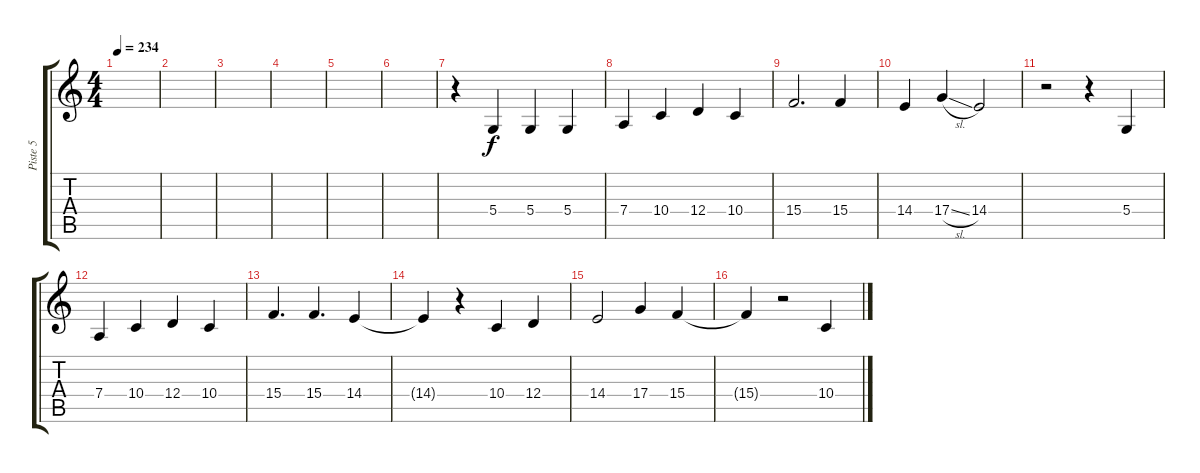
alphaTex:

\track ("Piste 5" "Piste 5") {instrument lead8bassandlead}
\staff {score tabs}
\tuning (E4 B3 G3 D3 A2 E2) {hide}
\ts (4 4)
\tempo 234
\clef g2
\ks c
|
|
|
|
|
|
r.4 5.4.4 5.4.4 5.4.4 |
7.4.4 10.4.4 12.4.4 10.4.4 |
15.4.2{d} 15.4.4 |
14.4.4 17.4{sl}.4 14.4.2 |
r.2 r.4 5.4.4 |
7.4.4 10.4.4 12.4.4 10.4.4 |
15.4.4{d} 15.4.4{d} 14.4.4 |
14.4{t}.4 r.4 10.4.4 12.4.4 |
14.4.2 17.4.4 15.4.4 |
15.4{t}.4 r.2 10.4.4
